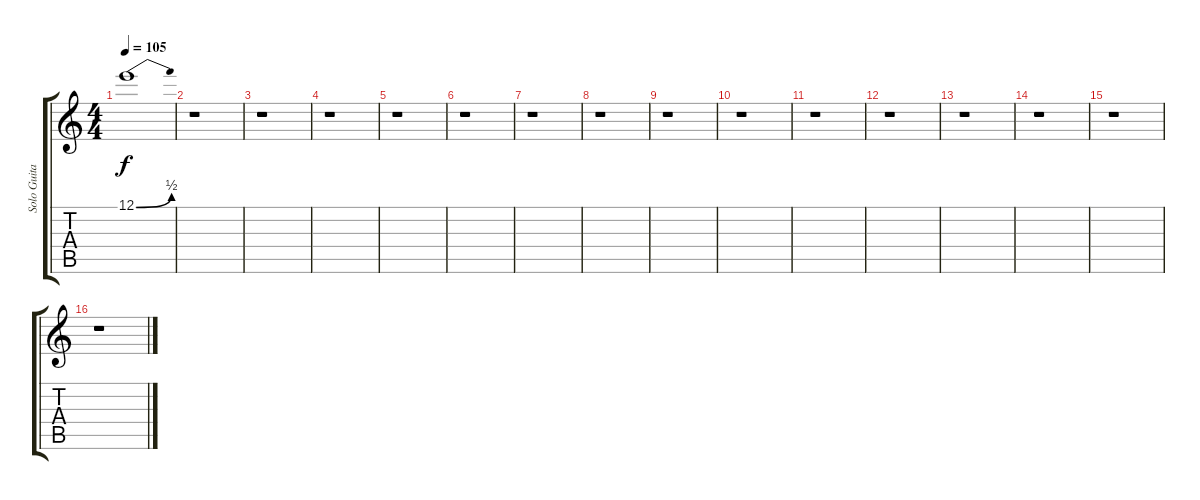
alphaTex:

\track ("Solo Guitar" "Solo Guita") {instrument overdrivenguitar}
\staff {score tabs}
\tuning (E4 B3 G3 D3 A2 E2) {hide}
\ts (4 4)
\tempo 105
\clef g2
\ks c
12.1{be (bend 0 0 60 2)}.1{dy f} |
r.1 |
r.1 |
r.1 |
r.1 |
r.1 |
r.1 |
r.1 |
r.1 |
r.1 |
r.1 |
r.1 |
r.1 |
r.1 |
r.1 |
r.1
